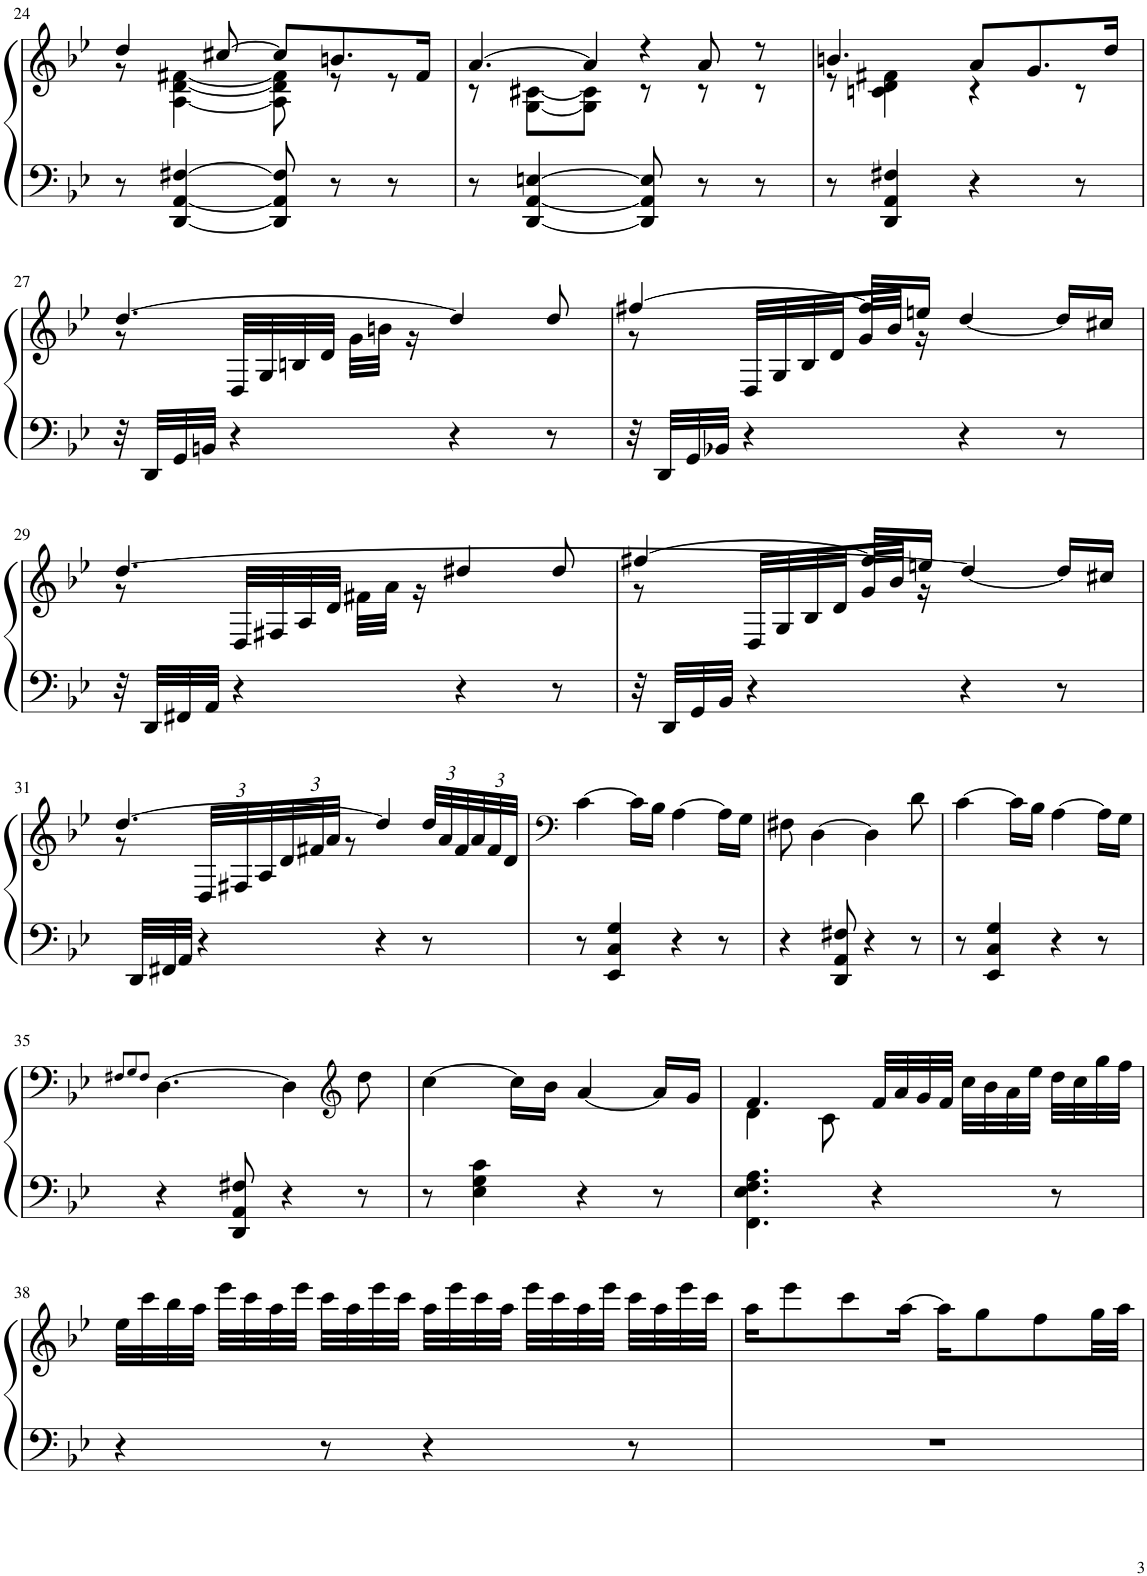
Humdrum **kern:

**kern	**kern
*part1	*part1
*staff2	*staff1
*I"Piano	*
*I'Pno.	*
!!LO:PB:g=z
*clefF4	*clefG2
*k[b-e-]	*k[b-e-]
*M6/8	*M6/8
=24	=24
*	*^
8r	4dd/	8r
[4DD/ [4AA/ [4F#X/	.	[4A\ [4d\ [4f#X\
.	[8cc#X/	.
8DD/] 8AA/] 8F#/]	8cc#/L]	8A\] 8d\] 8f#\]
8r	8.bn/	8r
8r	.	8r
.	16f#/Jk	.
=25	=25	=25
8r	[4.a/	8r
[4DD/ [4AA/ [4En/	.	[8G\ [8c#X\L
.	.	8G\] 8c#\]J
8DD/] 8AA/] 8E/]	4a/]	8r
8r	.	8r
8r	4r	8r
4.ryy	.	4.ryy
.	8a/	.
.	8r	.
=26	=26	=26
8r	4.bn/	8r
4DD/ 4AA/ 4F#X/	.	4cn\ 4d\ 4f#X\
4r	8a/L	4r
.	8.g/	.
8r	.	8r
.	16dd/Jk	.
!!LO:LB:g=z	!!
=27	=27	=27
32r	[4.dd/	8r
32DD/LLL	.	.
32GG/	.	.
32BBn/JJJ	.	.
4r	.	32D/LLL
.	.	32G/
.	.	32Bn/
.	.	32d/JJJ
.	.	32g\LLL
.	.	32bn\JJJ
.	.	16r
4r	4dd/]	4.ryy
8r	8dd/	.
=28	=28	=28
32r	[4ff#X/	8r
32DD/LLL	.	.
32GG/	.	.
32BB-X/JJJ	.	.
4r	.	32D/LLL
.	.	32G/
.	.	32B-/
.	.	32d/
.	16ff#/LL]	32g/
.	.	32b-/JJJ
.	16een/JJ	16r
4r	[4dd/	4.ryy
8r	16dd/LL]	.
.	16cc#X/JJ	.
!!LO:LB:g=z	!!
=29	=29	=29
32r	[4.dd/	8r
32DD/LLL	.	.
32FF#X/	.	.
32AA/JJJ	.	.
4r	.	32D/LLL
.	.	32F#X/
.	.	32A/
.	.	32d/JJJ
.	.	32f#X\LLL
.	.	32a\JJJ
.	.	16r
4r	4dd#X/	4.ryy
8r	8dd#/	.
=30	=30	=30
32r	[4ff#X/	8r
32DD/LLL	.	.
32GG/	.	.
32BB-/JJJ	.	.
4r	.	32D/LLL
.	.	32G/
.	.	32B-/
.	.	32d/
.	16ff#/LL]	32g/
.	.	32b-/JJJ
.	16een/JJ	16r
4r	4dd/_	4.ryy
8r	16dd/LL]	.
.	16cc#X/JJ	.
!!LO:LB:g=z	!!
=31	=31	=31
32ryy	[4.dd/	8r
32DD/LLL	.	.
32FF#X/	.	.
32AA/JJJ	.	.
*	*	*Xbrackettup
4r	.	48D/LLL
.	.	48F#X/
.	.	48A/
.	.	48d/
.	.	48f#X/
.	.	48a/JJJ
.	.	8r
4r	4dd/]	4.ryy
8r	48dd/LLL	.
.	48a/	.
.	48f#/	.
.	48a/	.
.	48f#/	.
.	48d/JJJ	.
*	*v	*v
=32	=32
*	*clefF4
8r	[4c\
4EE-/ 4C/ 4G/	.
.	16c\LL]
.	16B-\JJ
4r	[4A\
8r	16A\LL]
.	16G\JJ
=33	=33
4r	8F#X\
.	[4D\
8DD/ 8AA/ 8F#X/	.
4r	4D\]
8r	8d\
=34	=34
8r	[4c\
4EE-/ 4C/ 4G/	.
.	16c\LL]
.	16B-\JJ
4r	[4A\
8r	16A\LL]
.	16G\JJ
!!LO:LB:g=z
=35	=35
.	8qF#X/L
.	8qG/
.	8qF#/J
4r	[4.D\
8DD/ 8AA/ 8F#X/	.
4r	4D\]
*	*clefG2
8r	8dd\
=36	=36
8r	[4cc\
4E-\ 4G\ 4c\	.
.	16cc\LL]
.	16b-\JJ
4r	[4a/
8r	16a/LL]
.	16g/JJ
=37	=37
*	*^
4.FF\ 4.E-\ 4.F\ 4.A\	4.f/	4d\
.	.	8c\
4r	32f/LLL	8ryy
.	32a/	.
.	32g/	.
.	32f/JJJ	.
.	4ryy	32cc\LLL
.	.	32b-\
.	.	32a\
.	.	32ee-\JJJ
8r	.	32dd\LLL
.	.	32cc\
.	.	32gg\
.	.	32ff\JJJ
*	*v	*v
!!LO:LB:g=z
=38	=38
4r	32ee-\LLL
.	32ccc\
.	32bb-\
.	32aa\JJJ
.	32eee-\LLL
.	32ccc\
.	32aa\
.	32eee-\JJJ
8r	32ccc\LLL
.	32aa\
.	32eee-\
.	32ccc\JJJ
4r	32aa\LLL
.	32eee-\
.	32ccc\
.	32aa\JJJ
.	32eee-\LLL
.	32ccc\
.	32aa\
.	32eee-\JJJ
8r	32ccc\LLL
.	32aa\
.	32eee-\
.	32ccc\JJJ
=39	=39
2.r	16aa\KL
.	8eee-\
.	8ccc\
.	[16aa\Jk
.	16aa\KL]
.	8gg\
.	8ff\
.	32gg\LL
.	32aa\JJJ
=	=
*-	*-
